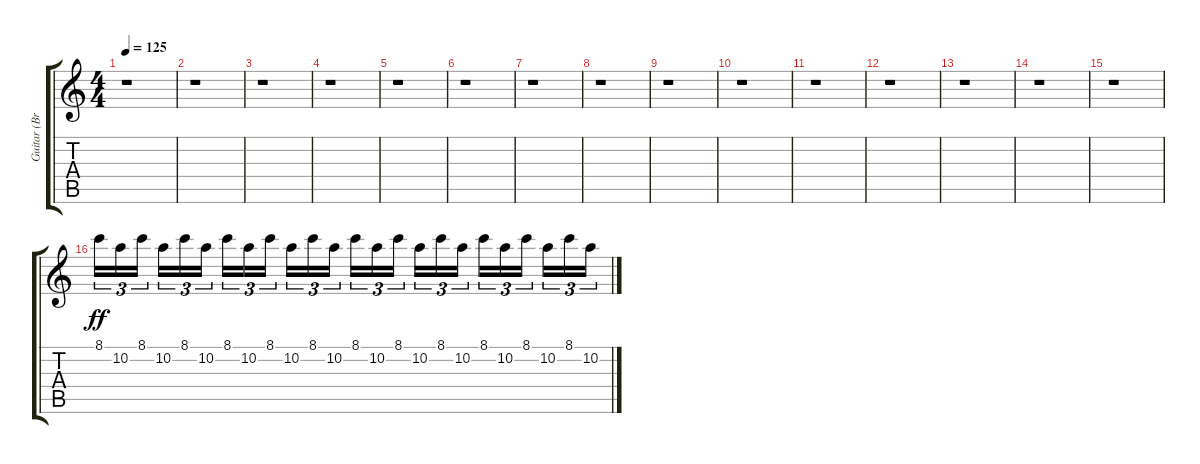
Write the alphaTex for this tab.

\track ("Guitar (Bridge)" "Guitar (Br") {instrument distortionguitar}
\staff {score tabs}
\tuning (E4 B3 G3 D3 A2 E2) {hide}
\ts (4 4)
\tempo 125
\clef g2
\ks c
r.1{dy ff} |
r.1 |
r.1 |
r.1 |
r.1 |
r.1 |
r.1 |
r.1 |
r.1 |
r.1 |
r.1 |
r.1 |
r.1 |
r.1 |
r.1 |
8.1.16{tu (3 2) volume 10} 10.2.16{tu (3 2)} 8.1.16{tu (3 2)} 10.2.16{tu (3 2)} 8.1.16{tu (3 2)} 10.2.16{tu (3 2)} 8.1.16{tu (3 2)} 10.2.16{tu (3 2)} 8.1.16{tu (3 2)} 10.2.16{tu (3 2)} 8.1.16{tu (3 2)} 10.2.16{tu (3 2)} 8.1.16{tu (3 2)} 10.2.16{tu (3 2)} 8.1.16{tu (3 2)} 10.2.16{tu (3 2)} 8.1.16{tu (3 2)} 10.2.16{tu (3 2)} 8.1.16{tu (3 2)} 10.2.16{tu (3 2)} 8.1.16{tu (3 2)} 10.2.16{tu (3 2)} 8.1.16{tu (3 2)} 10.2.16{tu (3 2)}
